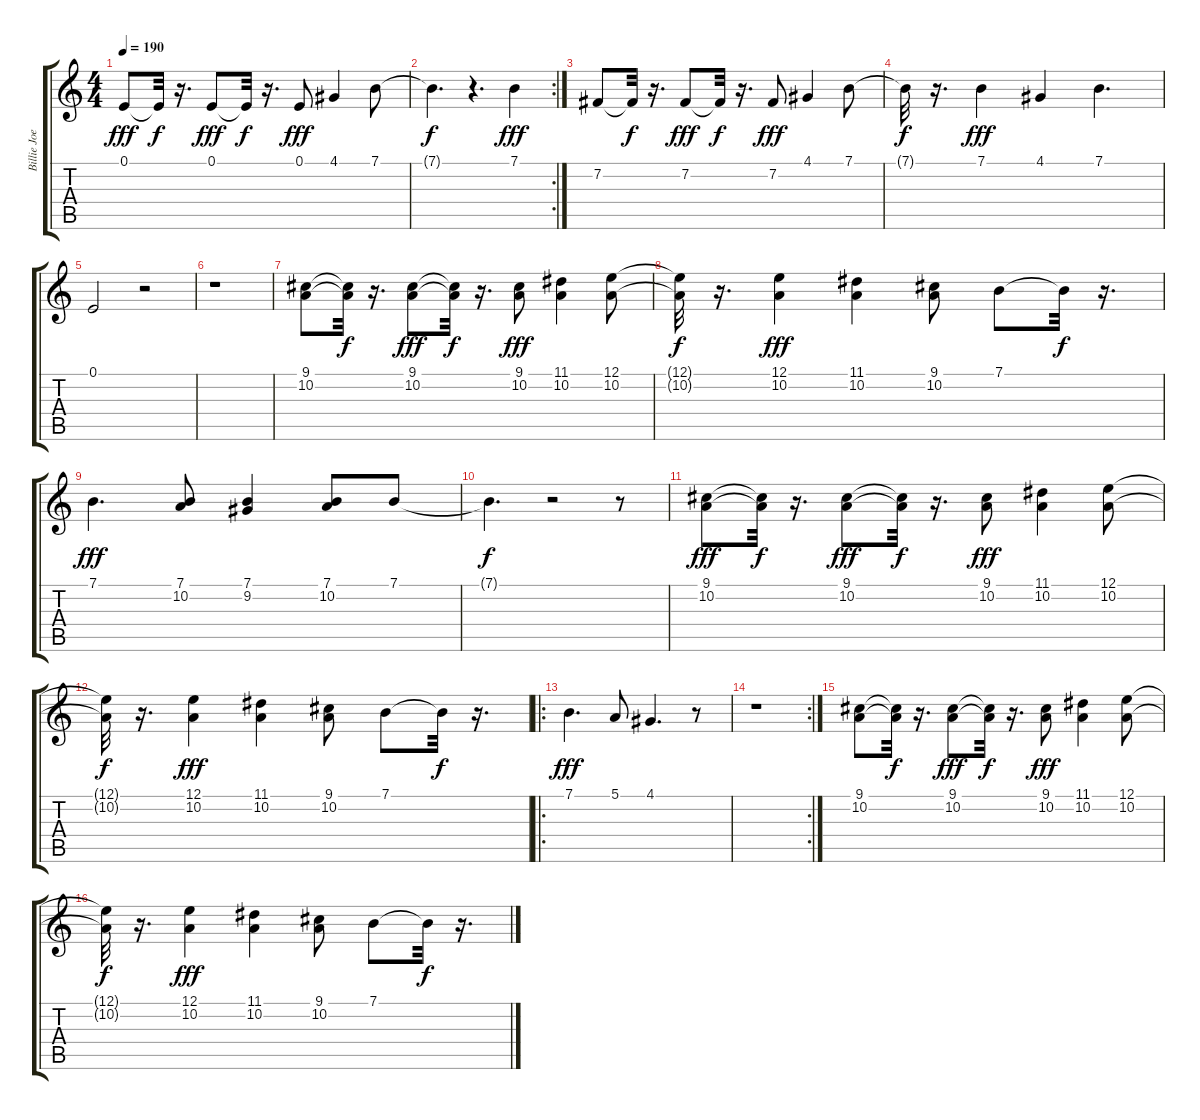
\track ("Billie Joe Armstrong Voice" "Billie Joe") {instrument englishhorn}
\staff {score tabs}
\tuning (E4 B3 G3 D3 A2 E2) {hide}
\ts (4 4)
\tempo 190
\clef g2
\ks c
0.1.8{dy fff} 0.1{t}.32{dy f} r.16{d} 0.1.8{dy fff} 0.1{t}.32{dy f} r.16{d} 0.1.8{dy fff} 4.1.4 7.1.8 |
\rc 2
7.1{t}.4{d dy f} r.4{d} 7.1.4{dy fff} |
7.2.8 7.2{t}.32{dy f} r.16{d} 7.2.8{dy fff} 7.2{t}.32{dy f} r.16{d} 7.2.8{dy fff} 4.1.4 7.1.8 |
7.1{t}.32{dy f} r.16{d} 7.1.4{dy fff} 4.1.4 7.1.4{d} |
0.1.2 r.2 |
r.1 |
(9.1 10.2).8 (9.1{t} 10.2{t}).32{dy f} r.16{d} (9.1 10.2).8{dy fff} (9.1{t} 10.2{t}).32{dy f} r.16{d} (9.1 10.2).8{dy fff} (11.1 10.2).4 (12.1 10.2).8 |
(12.1{t} 10.2{t}).32{dy f} r.16{d} (12.1 10.2).4{dy fff} (11.1 10.2).4 (9.1 10.2).8 7.1.8 7.1{t}.32{dy f} r.16{d} |
7.1.4{d dy fff} (7.1 10.2).8 (7.1 9.2).4 (7.1 10.2).8 7.1.8 |
7.1{t}.4{d dy f} r.2 r.8 |
(9.1 10.2).8{dy fff} (9.1{t} 10.2{t}).32{dy f} r.16{d} (9.1 10.2).8{dy fff} (9.1{t} 10.2{t}).32{dy f} r.16{d} (9.1 10.2).8{dy fff} (11.1 10.2).4 (12.1 10.2).8 |
(12.1{t} 10.2{t}).32{dy f} r.16{d} (12.1 10.2).4{dy fff} (11.1 10.2).4 (9.1 10.2).8 7.1.8 7.1{t}.32{dy f} r.16{d} |
\ro
7.1.4{d dy fff} 5.1.8 4.1.4{d} r.8 |
\rc 2
r.1 |
(9.1 10.2).8 (9.1{t} 10.2{t}).32{dy f} r.16{d} (9.1 10.2).8{dy fff} (9.1{t} 10.2{t}).32{dy f} r.16{d} (9.1 10.2).8{dy fff} (11.1 10.2).4 (12.1 10.2).8 |
(12.1{t} 10.2{t}).32{dy f} r.16{d} (12.1 10.2).4{dy fff} (11.1 10.2).4 (9.1 10.2).8 7.1.8 7.1{t}.32{dy f} r.16{d}
